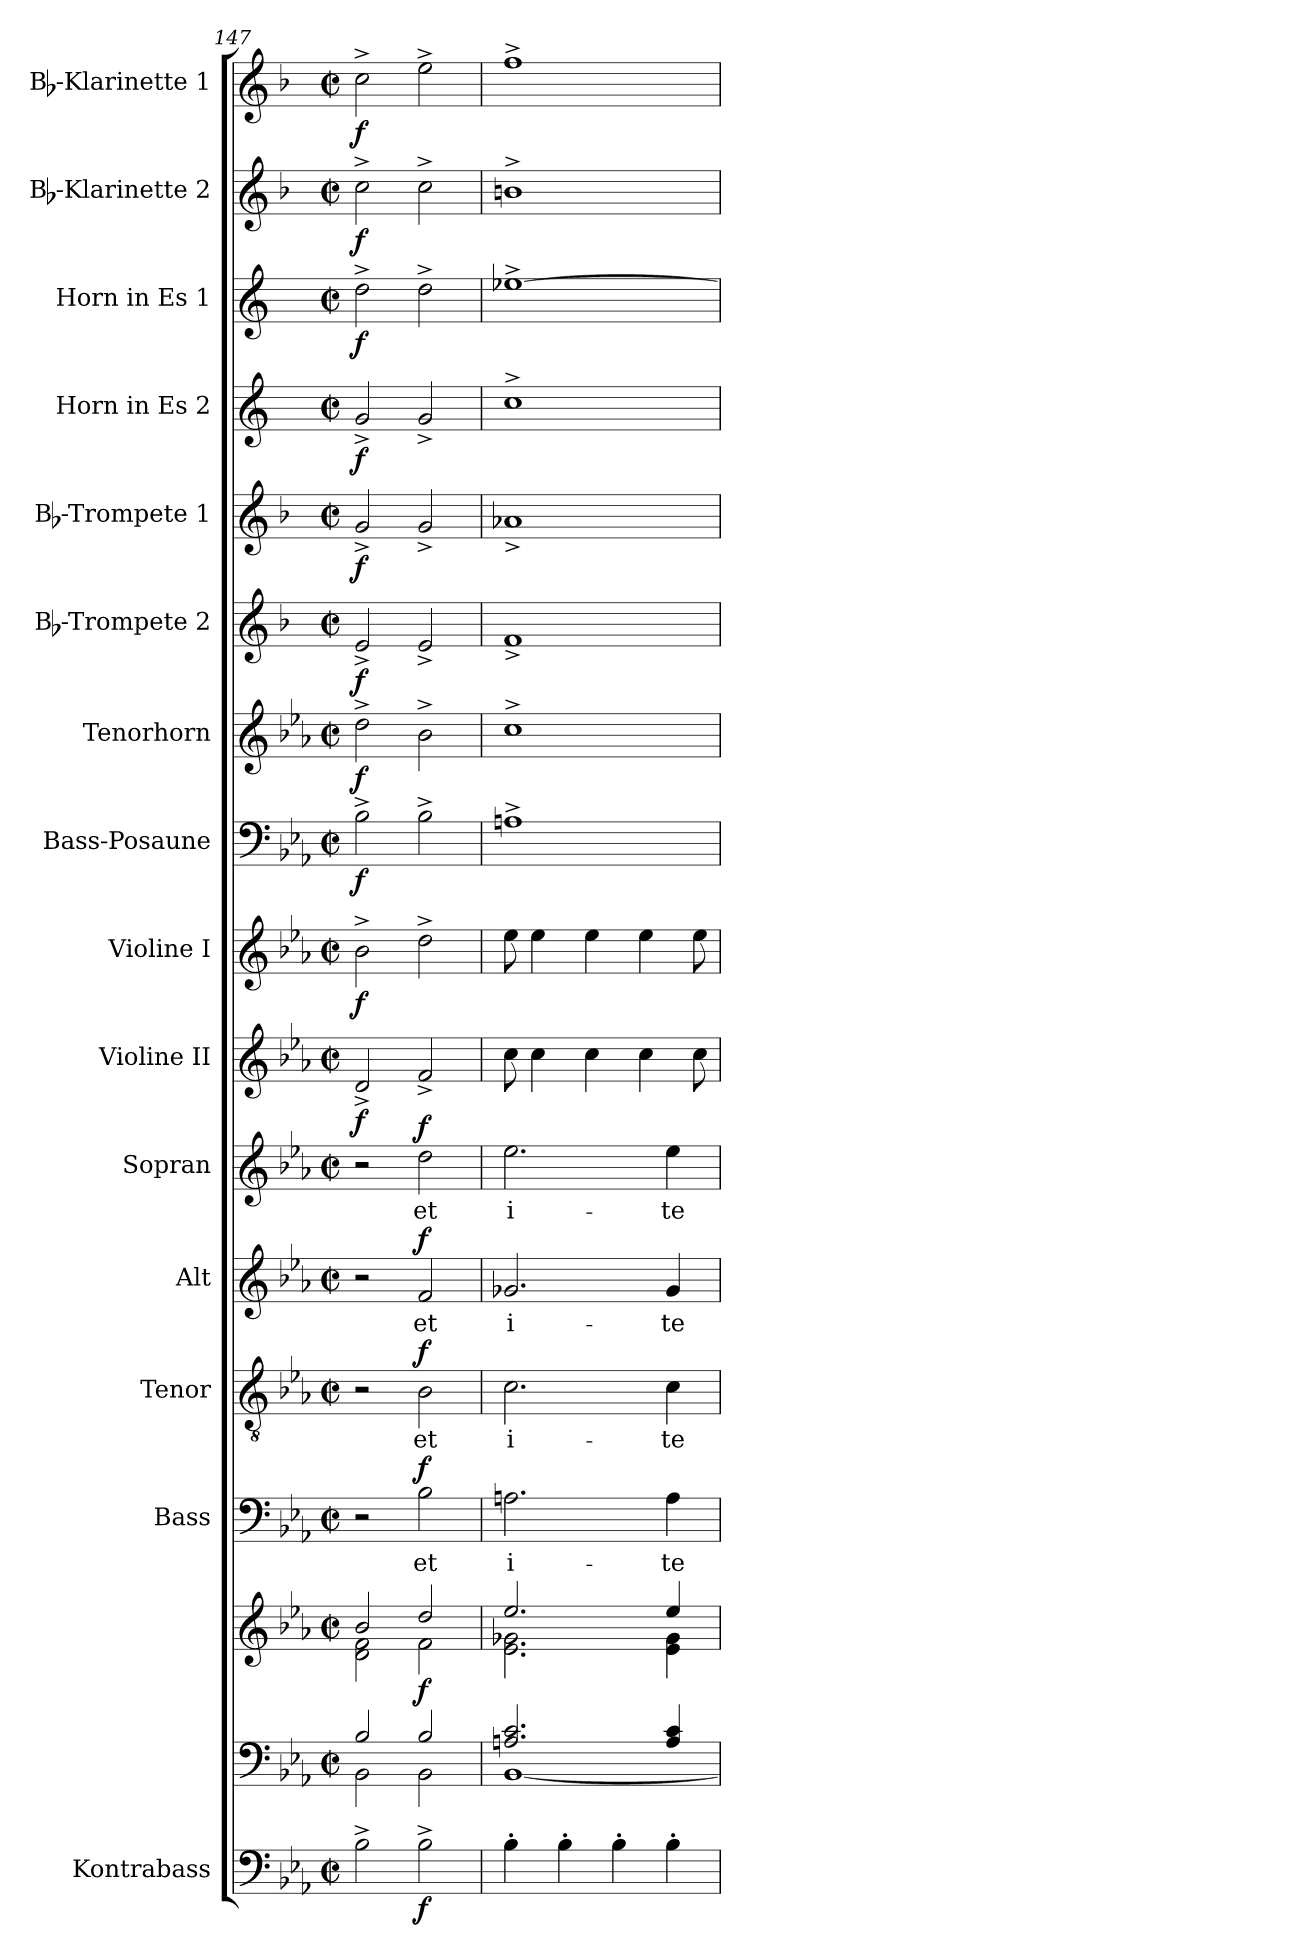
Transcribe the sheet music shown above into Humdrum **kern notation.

**kern	**dynam	**kern	**kern	**dynam	**kern	**text	**dynam	**kern	**text	**dynam	**kern	**text	**dynam	**kern	**text	**dynam	**kern	**dynam	**kern	**dynam	**kern	**dynam	**kern	**dynam	**kern	**dynam	**kern	**dynam	**kern	**dynam	**kern	**dynam	**kern	**dynam	**kern	**dynam
*part16	*part16	*part15	*part15	*part15	*part14	*part14	*part14	*part13	*part13	*part13	*part12	*part12	*part12	*part11	*part11	*part11	*part10	*part10	*part9	*part9	*part8	*part8	*part7	*part7	*part6	*part6	*part5	*part5	*part4	*part4	*part3	*part3	*part2	*part2	*part1	*part1
*staff17	*staff17	*staff16	*staff15	*staff15/16	*staff14	*staff14	*staff14	*staff13	*staff13	*staff13	*staff12	*staff12	*staff12	*staff11	*staff11	*staff11	*staff10	*staff10	*staff9	*staff9	*staff8	*staff8	*staff7	*staff7	*staff6	*staff6	*staff5	*staff5	*staff4	*staff4	*staff3	*staff3	*staff2	*staff2	*staff1	*staff1
*I"Kontrabass	*	*	*	*	*I"Bass	*	*	*I"Tenor	*	*	*I"Alt	*	*	*I"Sopran	*	*	*I"Violine II	*	*I"Violine I	*	*I"Bass-Posaune	*	*I"Tenorhorn	*	*I"Bb-Trompete 2	*	*I"Bb-Trompete 1	*	*I"Horn in Es 2	*	*I"Horn in Es 1	*	*I"Bb-Klarinette 2	*	*I"Bb-Klarinette 1	*
*I'Kb.	*	*	*	*	*I'B.	*	*	*I'T.	*	*	*I'A.	*	*	*I'S.	*	*	*I'Vl. II	*	*I'Vl. I	*	*I'B. Pos.	*	*I'T. Hrn.	*	*I'Bb Trp. 2	*	*I'Bb Trp. 1	*	*	*	*	*	*I'Bb Kl. 2	*	*I'Bb Kl. 1	*
*clefF4	*	*clefF4	*clefG2	*	*clefF4	*	*	*clefGv2	*	*	*clefG2	*	*	*clefG2	*	*	*clefG2	*	*clefG2	*	*clefF4	*	*clefG2	*	*clefG2	*	*clefG2	*	*clefG2	*	*clefG2	*	*clefG2	*	*clefG2	*
*ITrd7c12	*	*	*	*	*	*	*	*	*	*	*	*	*	*	*	*	*	*	*	*	*	*	*ITrd8c14	*	*ITrd1c2	*	*ITrd1c2	*	*ITrd5c9	*	*ITrd5c9	*	*ITrd1c2	*	*ITrd1c2	*
*k[b-e-a-]	*	*k[b-e-a-]	*k[b-e-a-]	*	*k[b-e-a-]	*	*	*k[b-e-a-]	*	*	*k[b-e-a-]	*	*	*k[b-e-a-]	*	*	*k[b-e-a-]	*	*k[b-e-a-]	*	*k[b-e-a-]	*	*k[b-e-a-]	*	*k[b-e-a-]	*	*k[b-e-a-]	*	*k[b-e-a-]	*	*k[b-e-a-]	*	*k[b-e-a-]	*	*k[b-e-a-]	*
*E-:	*	*E-:	*E-:	*	*E-:	*	*	*E-:	*	*	*E-:	*	*	*E-:	*	*	*E-:	*	*E-:	*	*E-:	*	*E-:	*	*E-:	*	*E-:	*	*E-:	*	*E-:	*	*E-:	*	*E-:	*
*M2/2	*	*M2/2	*M2/2	*	*M2/2	*	*	*M2/2	*	*	*M2/2	*	*	*M2/2	*	*	*M2/2	*	*M2/2	*	*M2/2	*	*M2/2	*	*M2/2	*	*M2/2	*	*M2/2	*	*M2/2	*	*M2/2	*	*M2/2	*
*met(c|)	*	*met(c|)	*met(c|)	*	*met(c|)	*	*	*met(c|)	*	*	*met(c|)	*	*	*met(c|)	*	*	*met(c|)	*	*met(c|)	*	*met(c|)	*	*met(c|)	*	*met(c|)	*	*met(c|)	*	*met(c|)	*	*met(c|)	*	*met(c|)	*	*met(c|)	*
=147	=147	=147	=147	=147	=147	=147	=147	=147	=147	=147	=147	=147	=147	=147	=147	=147	=147	=147	=147	=147	=147	=147	=147	=147	=147	=147	=147	=147	=147	=147	=147	=147	=147	=147	=147	=147
*	*	*^	*^	*	*	*	*	*	*	*	*	*	*	*	*	*	*	*	*	*	*	*	*	*	*	*	*	*	*	*	*	*	*	*	*	*
!	!	!	!	!	!	!	!	!	!	!	!	!	!	!	!	!	!	!	!	!LO:DY:b	!	!LO:DY:b	!	!LO:DY:b	!	!LO:DY:b	!	!LO:DY:b	!	!LO:DY:b	!	!LO:DY:b	!	!LO:DY:b	!	!LO:DY:b	!	!LO:DY:b
2BB-^>\	.	2B-/	2BB-\	2b-/	2d\ 2f\	.	2r	.	.	2r	.	.	2r	.	.	2r	.	.	2d^</	f	2b-^>\	f	2B-^>\	f	2d^>\	f	2d^</	f	2f^</	f	2B-^</	f	2f^>\	f	2b-^>\	f	2b-^>\	f
!	!LO:DY:b	!	!	!	!	!LO:DY:b	!	!LO:LY:b	!LO:DY:a	!	!LO:LY:b	!LO:DY:a	!	!LO:LY:b	!LO:DY:a	!	!LO:LY:b	!LO:DY:a	!	!	!	!	!	!	!	!	!	!	!	!	!	!	!	!	!	!	!	!
2BB-^>\	f	2B-/	2BB-\	2dd/	2f\	f	2B-\	et	f	2B-\	et	f	2f/	et	f	2dd\	et	f	2f^</	.	2dd^>\	.	2B-^>\	.	2B-^>\	.	2d^</	.	2f^</	.	2B-^</	.	2f^>\	.	2b-^>\	.	2dd^>\	.
=148	=148	=148	=148	=148	=148	=148	=148	=148	=148	=148	=148	=148	=148	=148	=148	=148	=148	=148	=148	=148	=148	=148	=148	=148	=148	=148	=148	=148	=148	=148	=148	=148	=148	=148	=148	=148	=148	=148
!	!	!	!	!	!	!	!	!LO:LY:b	!	!	!LO:LY:b	!	!	!LO:LY:b	!	!	!LO:LY:b	!	!	!	!	!	!	!	!	!	!	!	!	!	!	!	!	!	!	!	!	!
4BB-'>\	.	2.An/ 2.c/	[<1BB-	2.ee-/	2.e-\ 2.g-X\	.	2.An\	i-	.	2.c\	i-	.	2.g-X/	i-	.	2.ee-\	i-	.	8cc\	.	8ee-\	.	1An^>	.	1c^>	.	1e-^<	.	1g-X^<	.	1e-^>	.	[1g-X^>	.	1an^>	.	1ee-^>	.
.	.	.	.	.	.	.	.	.	.	.	.	.	.	.	.	.	.	.	4cc\	.	4ee-\	.	.	.	.	.	.	.	.	.	.	.	.	.	.	.	.	.
4BB-'>\	.	.	.	.	.	.	.	.	.	.	.	.	.	.	.	.	.	.	.	.	.	.	.	.	.	.	.	.	.	.	.	.	.	.	.	.	.	.
.	.	.	.	.	.	.	.	.	.	.	.	.	.	.	.	.	.	.	4cc\	.	4ee-\	.	.	.	.	.	.	.	.	.	.	.	.	.	.	.	.	.
4BB-'>\	.	.	.	.	.	.	.	.	.	.	.	.	.	.	.	.	.	.	.	.	.	.	.	.	.	.	.	.	.	.	.	.	.	.	.	.	.	.
.	.	.	.	.	.	.	.	.	.	.	.	.	.	.	.	.	.	.	4cc\	.	4ee-\	.	.	.	.	.	.	.	.	.	.	.	.	.	.	.	.	.
!	!	!	!	!	!	!	!	!LO:LY:b	!	!	!LO:LY:b	!	!	!LO:LY:b	!	!	!LO:LY:b	!	!	!	!	!	!	!	!	!	!	!	!	!	!	!	!	!	!	!	!	!
4BB-'>\	.	4A/ 4c/	.	4ee-/	4e-\ 4g-\	.	4A\	-te-	.	4c\	-te-	.	4g-/	-te-	.	4ee-\	-te-	.	.	.	.	.	.	.	.	.	.	.	.	.	.	.	.	.	.	.	.	.
.	.	.	.	.	.	.	.	.	.	.	.	.	.	.	.	.	.	.	8cc\	.	8ee-\	.	.	.	.	.	.	.	.	.	.	.	.	.	.	.	.	.
*	*	*v	*v	*	*	*	*	*	*	*	*	*	*	*	*	*	*	*	*	*	*	*	*	*	*	*	*	*	*	*	*	*	*	*	*	*	*	*
*	*	*	*v	*v	*	*	*	*	*	*	*	*	*	*	*	*	*	*	*	*	*	*	*	*	*	*	*	*	*	*	*	*	*	*	*	*	*
=	=	=	=	=	=	=	=	=	=	=	=	=	=	=	=	=	=	=	=	=	=	=	=	=	=	=	=	=	=	=	=	=	=	=	=	=
*-	*-	*-	*-	*-	*-	*-	*-	*-	*-	*-	*-	*-	*-	*-	*-	*-	*-	*-	*-	*-	*-	*-	*-	*-	*-	*-	*-	*-	*-	*-	*-	*-	*-	*-	*-	*-
